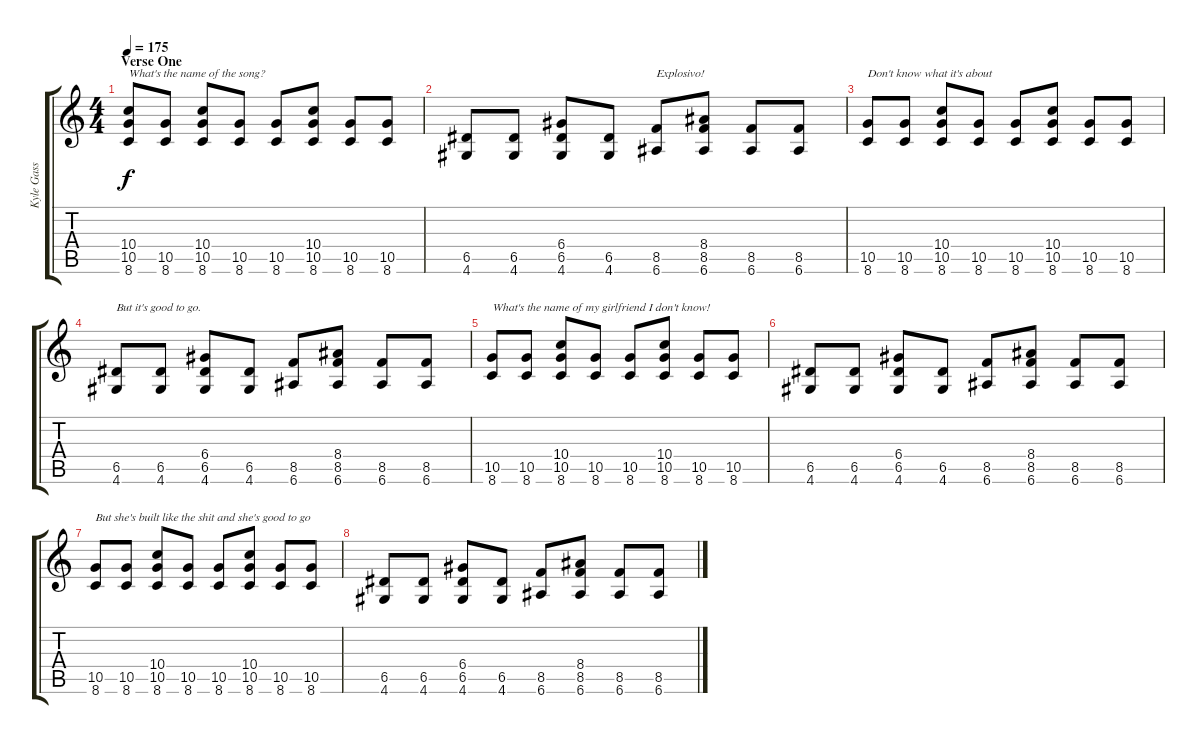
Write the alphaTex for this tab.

\track ("Kyle Gass" "Kyle Gass") {instrument acousticguitarsteel}
\staff {score tabs}
\tuning (E4 B3 G3 D3 A2 E2) {hide}
\ts (4 4)
\section ("" "Verse One")
\tempo 175
\clef g2
\ks c
(10.4 10.5 8.6).8{txt "What's the name of the song?" dy f} (10.5 8.6).8 (10.4 10.5 8.6).8 (10.5 8.6).8 (10.5 8.6).8 (10.4 10.5 8.6).8 (10.5 8.6).8 (10.5 8.6).8 |
(6.5 4.6).8 (6.5 4.6).8 (6.4 6.5 4.6).8 (6.5 4.6).8 (8.5 6.6).8{txt "Explosivo!"} (8.4 8.5 6.6).8 (8.5 6.6).8 (8.5 6.6).8 |
(10.5 8.6).8{txt "Don't know what it's about"} (10.5 8.6).8 (10.4 10.5 8.6).8 (10.5 8.6).8 (10.5 8.6).8 (10.4 10.5 8.6).8 (10.5 8.6).8 (10.5 8.6).8 |
(6.5 4.6).8{txt "But it's good to go."} (6.5 4.6).8 (6.4 6.5 4.6).8 (6.5 4.6).8 (8.5 6.6).8 (8.4 8.5 6.6).8 (8.5 6.6).8 (8.5 6.6).8 |
(10.5 8.6).8{txt "What's the name of my girlfriend I don't know!"} (10.5 8.6).8 (10.4 10.5 8.6).8 (10.5 8.6).8 (10.5 8.6).8 (10.4 10.5 8.6).8 (10.5 8.6).8 (10.5 8.6).8 |
(6.5 4.6).8 (6.5 4.6).8 (6.4 6.5 4.6).8 (6.5 4.6).8 (8.5 6.6).8 (8.4 8.5 6.6).8 (8.5 6.6).8 (8.5 6.6).8 |
(10.5 8.6).8{txt "But she's built like the shit and she's good to go"} (10.5 8.6).8 (10.4 10.5 8.6).8 (10.5 8.6).8 (10.5 8.6).8 (10.4 10.5 8.6).8 (10.5 8.6).8 (10.5 8.6).8 |
(6.5 4.6).8 (6.5 4.6).8 (6.4 6.5 4.6).8 (6.5 4.6).8 (8.5 6.6).8 (8.4 8.5 6.6).8 (8.5 6.6).8 (8.5 6.6).8
